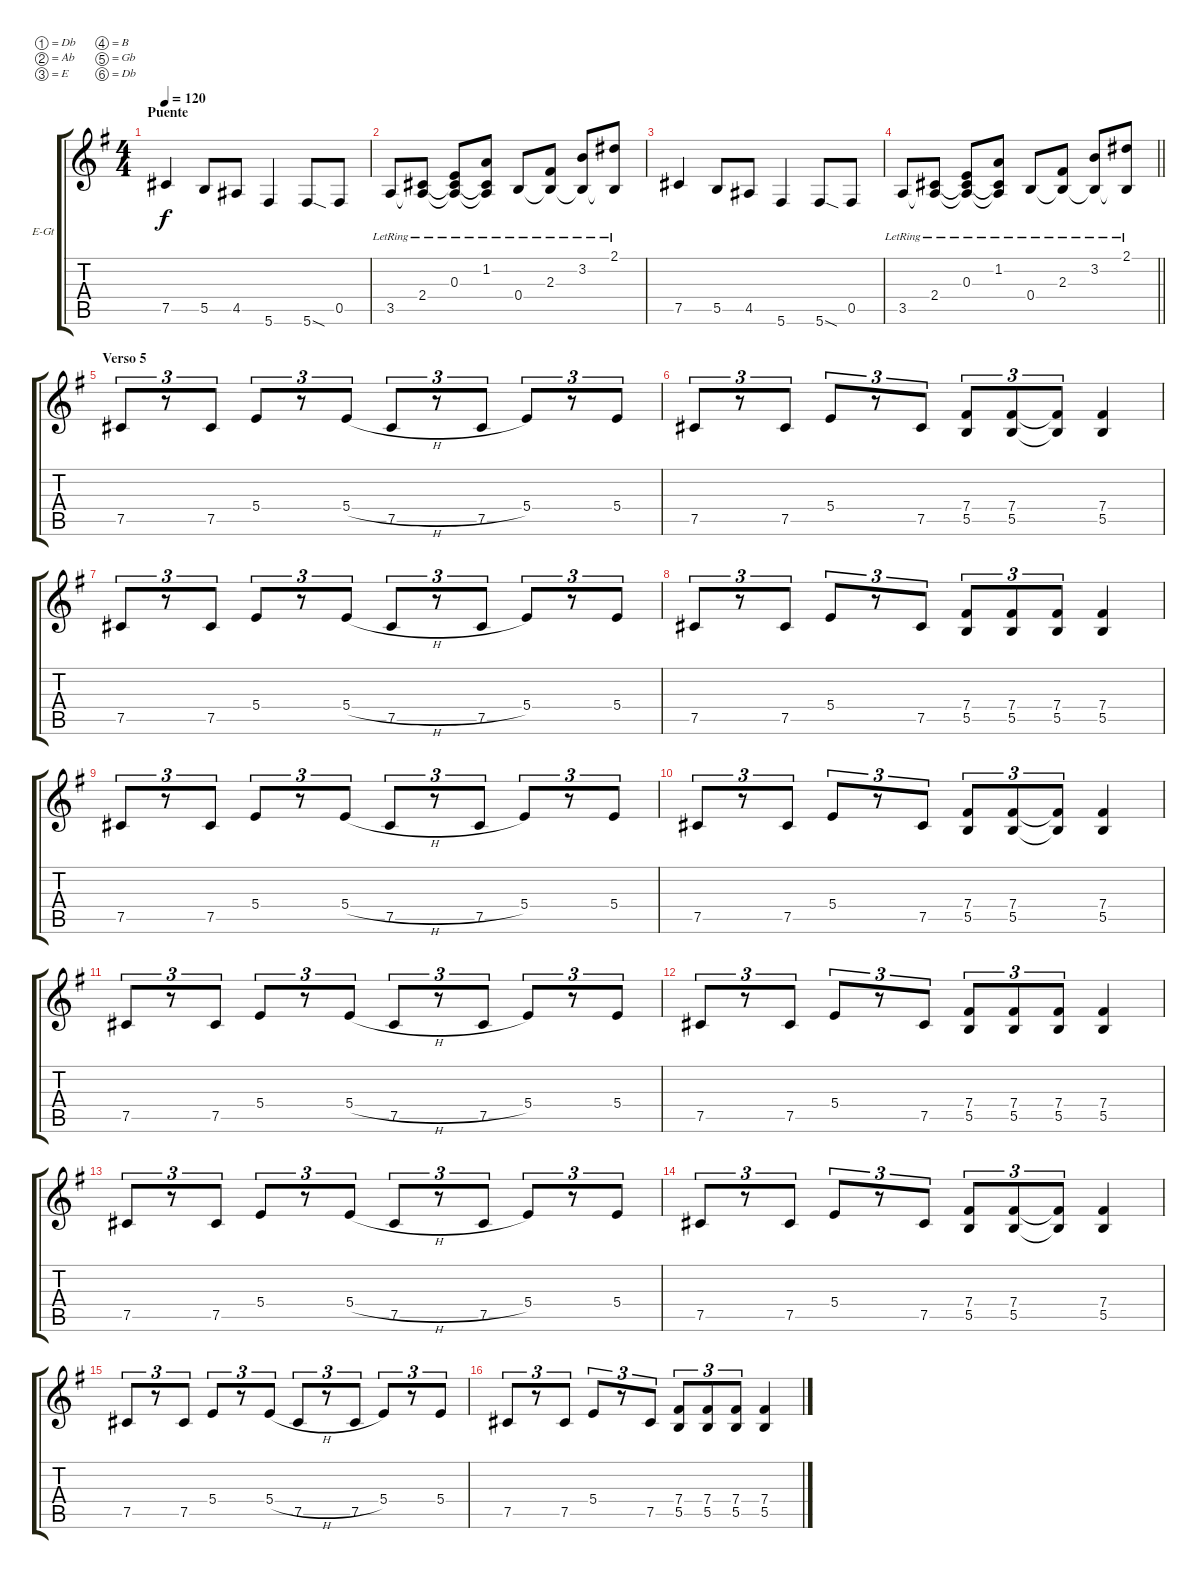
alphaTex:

\bracketExtendMode groupsimilarinstruments
\firstSystemTrackNameOrientation horizontal
\otherSystemsTrackNameOrientation horizontal
\track ("Rhythm Guitar (Tony Iommi)" "E-Gt") {instrument overdrivenguitar}
\staff {score tabs}
\tuning (Db4 Ab3 E3 B2 Gb2 Db2)
\ts (4 4)
\section ("" "Puente")
\tempo 120
\clef g2
\ks g
7.5.4{dy f} 5.5.8 4.5.8 5.6.4 5.6{sod}.8 0.5.8 |
3.5{lr}.8 (2.4 3.5{lr t}).8 (0.3 2.4{t} 3.5{lr t}).8 (1.2 2.4{t} 3.5{lr t}).8 0.4{lr}.8 (2.3 0.4{lr t}).8 (3.2 0.4{lr t}).8 (2.1 0.4{lr t}).8 |
7.5.4 5.5.8 4.5.8 5.6.4 5.6{sod}.8 0.5.8 |
\barLineRight lightlight
3.5{lr}.8 (2.4 3.5{lr t}).8 (0.3 2.4{t} 3.5{lr t}).8 (1.2 2.4{t} 3.5{lr t}).8 0.4{lr}.8 (2.3 0.4{lr t}).8 (3.2 0.4{lr t}).8 (2.1 0.4{lr t}).8 |
\section ("" "Verso 5")
7.5.8{tu (3 2)} r.8{tu (3 2)} 7.5.8{tu (3 2)} 5.4.8{tu (3 2)} r.8{tu (3 2)} 5.4{h}.8{tu (3 2)} 7.5.8{tu (3 2)} r.8{tu (3 2)} 7.5.8{tu (3 2)} 5.4.8{tu (3 2)} r.8{tu (3 2)} 5.4.8{tu (3 2)} |
7.5.8{tu (3 2)} r.8{tu (3 2)} 7.5.8{tu (3 2)} 5.4.8{tu (3 2)} r.8{tu (3 2)} 7.5.8{tu (3 2)} (7.4 5.5).8{tu (3 2)} (7.4 5.5).8{tu (3 2)} (7.4{t} 5.5{t}).8{tu (3 2)} (7.4 5.5).4 |
7.5.8{tu (3 2)} r.8{tu (3 2)} 7.5.8{tu (3 2)} 5.4.8{tu (3 2)} r.8{tu (3 2)} 5.4{h}.8{tu (3 2)} 7.5.8{tu (3 2)} r.8{tu (3 2)} 7.5.8{tu (3 2)} 5.4.8{tu (3 2)} r.8{tu (3 2)} 5.4.8{tu (3 2)} |
7.5.8{tu (3 2)} r.8{tu (3 2)} 7.5.8{tu (3 2)} 5.4.8{tu (3 2)} r.8{tu (3 2)} 7.5.8{tu (3 2)} (7.4 5.5).8{tu (3 2)} (7.4 5.5).8{tu (3 2)} (7.4 5.5).8{tu (3 2)} (7.4 5.5).4 |
7.5.8{tu (3 2)} r.8{tu (3 2)} 7.5.8{tu (3 2)} 5.4.8{tu (3 2)} r.8{tu (3 2)} 5.4{h}.8{tu (3 2)} 7.5.8{tu (3 2)} r.8{tu (3 2)} 7.5.8{tu (3 2)} 5.4.8{tu (3 2)} r.8{tu (3 2)} 5.4.8{tu (3 2)} |
7.5.8{tu (3 2)} r.8{tu (3 2)} 7.5.8{tu (3 2)} 5.4.8{tu (3 2)} r.8{tu (3 2)} 7.5.8{tu (3 2)} (7.4 5.5).8{tu (3 2)} (7.4 5.5).8{tu (3 2)} (7.4{t} 5.5{t}).8{tu (3 2)} (7.4 5.5).4 |
7.5.8{tu (3 2)} r.8{tu (3 2)} 7.5.8{tu (3 2)} 5.4.8{tu (3 2)} r.8{tu (3 2)} 5.4{h}.8{tu (3 2)} 7.5.8{tu (3 2)} r.8{tu (3 2)} 7.5.8{tu (3 2)} 5.4.8{tu (3 2)} r.8{tu (3 2)} 5.4.8{tu (3 2)} |
7.5.8{tu (3 2)} r.8{tu (3 2)} 7.5.8{tu (3 2)} 5.4.8{tu (3 2)} r.8{tu (3 2)} 7.5.8{tu (3 2)} (7.4 5.5).8{tu (3 2)} (7.4 5.5).8{tu (3 2)} (7.4 5.5).8{tu (3 2)} (7.4 5.5).4 |
7.5.8{tu (3 2)} r.8{tu (3 2)} 7.5.8{tu (3 2)} 5.4.8{tu (3 2)} r.8{tu (3 2)} 5.4{h}.8{tu (3 2)} 7.5.8{tu (3 2)} r.8{tu (3 2)} 7.5.8{tu (3 2)} 5.4.8{tu (3 2)} r.8{tu (3 2)} 5.4.8{tu (3 2)} |
7.5.8{tu (3 2)} r.8{tu (3 2)} 7.5.8{tu (3 2)} 5.4.8{tu (3 2)} r.8{tu (3 2)} 7.5.8{tu (3 2)} (7.4 5.5).8{tu (3 2)} (7.4 5.5).8{tu (3 2)} (7.4{t} 5.5{t}).8{tu (3 2)} (7.4 5.5).4 |
7.5.8{tu (3 2)} r.8{tu (3 2)} 7.5.8{tu (3 2)} 5.4.8{tu (3 2)} r.8{tu (3 2)} 5.4{h}.8{tu (3 2)} 7.5.8{tu (3 2)} r.8{tu (3 2)} 7.5.8{tu (3 2)} 5.4.8{tu (3 2)} r.8{tu (3 2)} 5.4.8{tu (3 2)} |
7.5.8{tu (3 2)} r.8{tu (3 2)} 7.5.8{tu (3 2)} 5.4.8{tu (3 2)} r.8{tu (3 2)} 7.5.8{tu (3 2)} (7.4 5.5).8{tu (3 2)} (7.4 5.5).8{tu (3 2)} (7.4 5.5).8{tu (3 2)} (7.4 5.5).4
